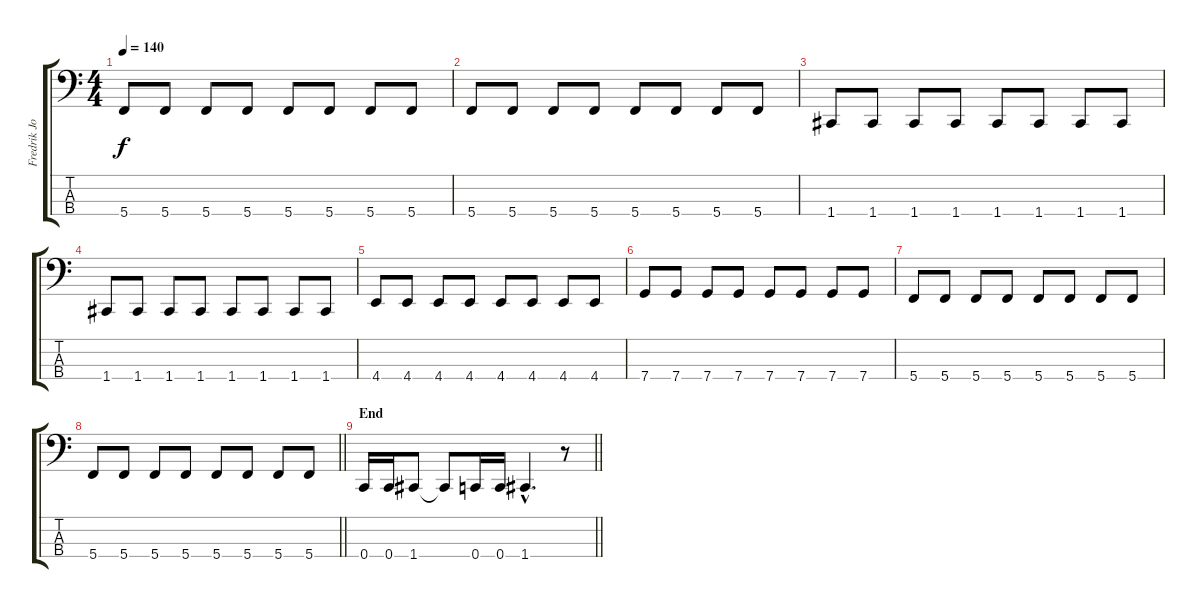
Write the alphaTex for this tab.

\track ("Fredrik Johansson " "Fredrik Jo") {instrument electricbassfinger}
\staff {score tabs}
\tuning (F2 C2 G1 C1) {hide}
\ts (4 4)
\tempo 140
\clef f4
\ks c
5.4.8{dy f} 5.4.8 5.4.8 5.4.8 5.4.8 5.4.8 5.4.8 5.4.8 |
5.4.8 5.4.8 5.4.8 5.4.8 5.4.8 5.4.8 5.4.8 5.4.8 |
1.4.8 1.4.8 1.4.8 1.4.8 1.4.8 1.4.8 1.4.8 1.4.8 |
1.4.8 1.4.8 1.4.8 1.4.8 1.4.8 1.4.8 1.4.8 1.4.8 |
4.4.8 4.4.8 4.4.8 4.4.8 4.4.8 4.4.8 4.4.8 4.4.8 |
7.4.8 7.4.8 7.4.8 7.4.8 7.4.8 7.4.8 7.4.8 7.4.8 |
5.4.8 5.4.8 5.4.8 5.4.8 5.4.8 5.4.8 5.4.8 5.4.8 |
\barLineRight lightlight
5.4.8 5.4.8 5.4.8 5.4.8 5.4.8 5.4.8 5.4.8 5.4.8 |
\section ("" "End")
\barLineRight lightlight
0.4.16 0.4.16 1.4.8 1.4{t}.8 0.4.16 0.4.16 1.4{hac}.4{d} r.8
